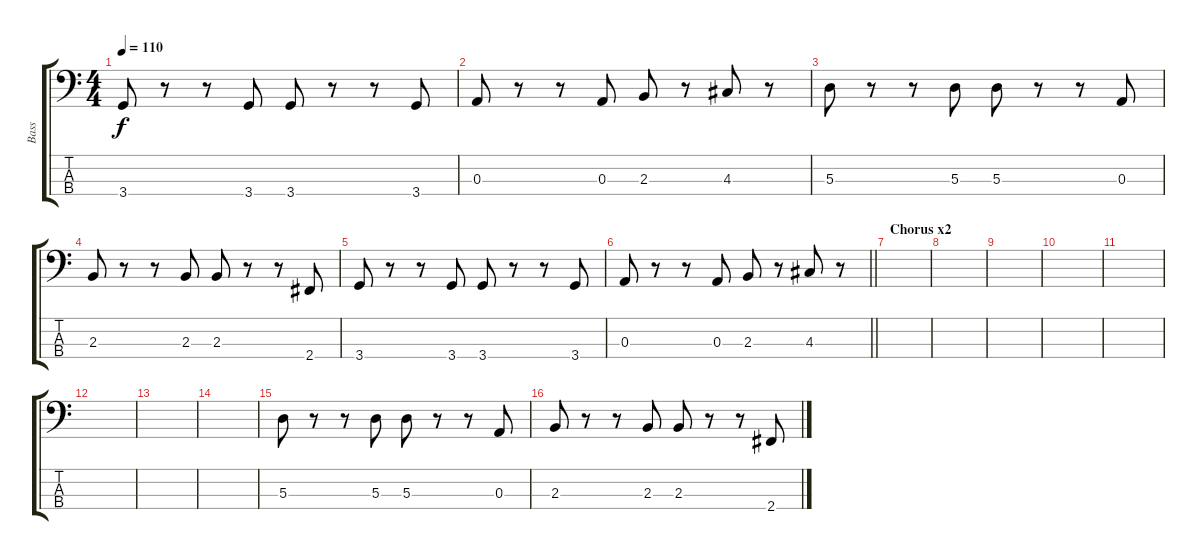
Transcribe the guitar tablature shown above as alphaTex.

\track ("Bass" "Bass") {instrument electricbassfinger}
\staff {score tabs}
\tuning (G2 D2 A1 E1) {hide}
\ts (4 4)
\tempo 110
\clef f4
\ks c
3.4.8{dy f} r.8 r.8 3.4.8 3.4.8 r.8 r.8 3.4.8 |
0.3.8 r.8 r.8 0.3.8 2.3.8 r.8 4.3.8 r.8 |
5.3.8 r.8 r.8 5.3.8 5.3.8 r.8 r.8 0.3.8 |
2.3.8 r.8 r.8 2.3.8 2.3.8 r.8 r.8 2.4.8 |
3.4.8 r.8 r.8 3.4.8 3.4.8 r.8 r.8 3.4.8 |
\barLineRight lightlight
0.3.8 r.8 r.8 0.3.8 2.3.8 r.8 4.3.8 r.8 |
\section ("" "Chorus x2")
|
|
|
|
|
|
|
|
5.3.8 r.8 r.8 5.3.8 5.3.8 r.8 r.8 0.3.8 |
2.3.8 r.8 r.8 2.3.8 2.3.8 r.8 r.8 2.4.8
